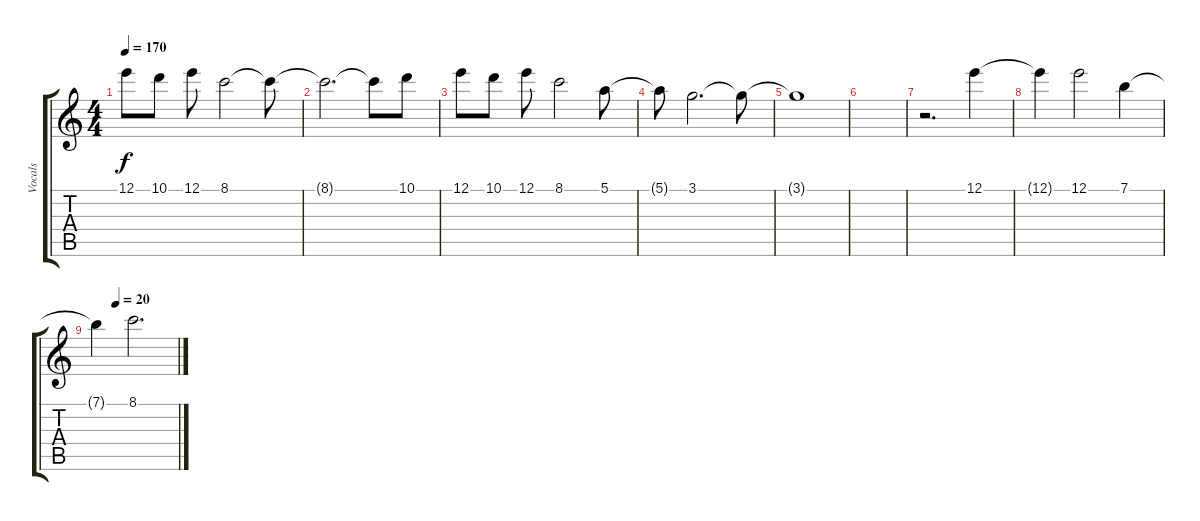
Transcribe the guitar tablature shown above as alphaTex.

\track ("Vocals" "Vocals") {instrument electricguitarjazz}
\staff {score tabs}
\tuning (E4 B3 G3 D3 A2 E2) {hide}
\ts (4 4)
\tempo 170
\clef g2
\ks c
12.1.8{dy f} 10.1.8 12.1.8 8.1.2 8.1{t}.8 |
8.1{t}.2{d} 8.1{t}.8 10.1.8 |
12.1.8 10.1.8 12.1.8 8.1.2 5.1.8 |
5.1{t}.8 3.1.2{d} 3.1{t}.8 |
3.1{t}.1 |
|
r.2{d} 12.1.4 |
12.1{t}.4 12.1.2 7.1.4 |
\tempo (20 0.25)
7.1{t}.4 8.1.2{d}
